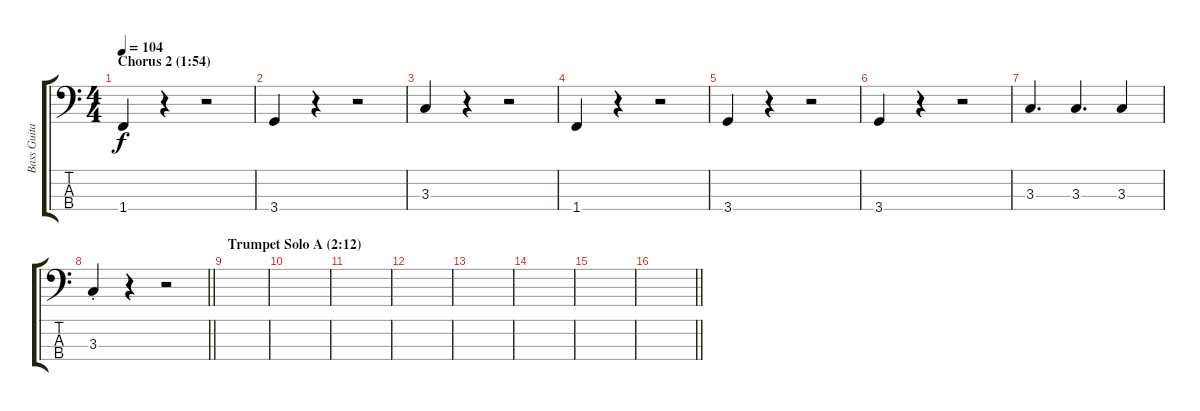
\track ("Bass Guitar" "Bass Guita") {instrument electricbassfinger}
\staff {score tabs}
\tuning (G2 D2 A1 E1) {hide}
\ts (4 4)
\section ("" "Chorus 2 (1:54)")
\tempo 104
\clef f4
\ks c
1.4.4{dy f} r.4 r.2 |
3.4.4 r.4 r.2 |
3.3.4 r.4 r.2 |
1.4.4 r.4 r.2 |
3.4.4 r.4 r.2 |
3.4.4 r.4 r.2 |
3.3.4{d} 3.3.4{d} 3.3.4 |
\barLineRight lightlight
3.3{st}.4 r.4 r.2 |
\section ("" "Trumpet Solo A (2:12)")
|
|
|
|
|
|
|
\barLineRight lightlight
